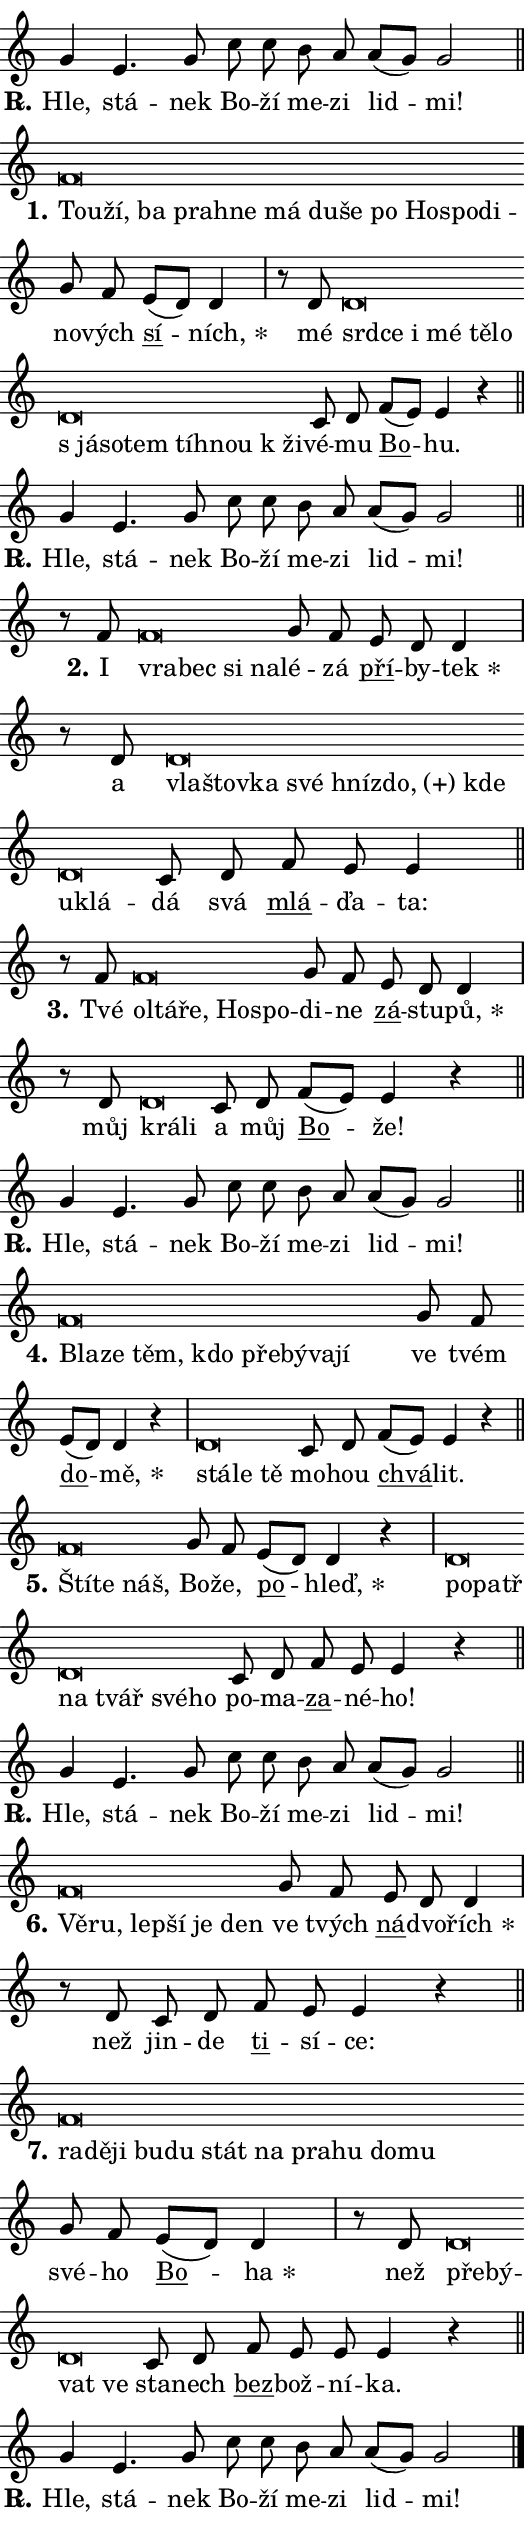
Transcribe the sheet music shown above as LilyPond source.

\version "2.24.0"
\header { tagline = "" }
\paper {
  indent = 0\cm
  top-margin = 0\cm
  right-margin = 0.13\cm % to fit lyric hyphens
  bottom-margin = 0\cm
  left-margin = 0\cm
  paper-width = 9\cm
  page-breaking = #ly:one-page-breaking
  system-system-spacing.basic-distance = #11
  score-system-spacing.basic-distance = #11
  ragged-last = ##f
}


%% Author: Thomas Morley
%% https://lists.gnu.org/archive/html/lilypond-user/2020-05/msg00002.html
#(define (line-position grob)
"Returns position of @var[grob} in current system:
   @code{'start}, if at first time-step
   @code{'end}, if at last time-step
   @code{'middle} otherwise
"
  (let* ((col (ly:item-get-column grob))
         (ln (ly:grob-object col 'left-neighbor))
         (rn (ly:grob-object col 'right-neighbor))
         (col-to-check-left (if (ly:grob? ln) ln col))
         (col-to-check-right (if (ly:grob? rn) rn col))
         (break-dir-left
           (and
             (ly:grob-property col-to-check-left 'non-musical #f)
             (ly:item-break-dir col-to-check-left)))
         (break-dir-right
           (and
             (ly:grob-property col-to-check-right 'non-musical #f)
             (ly:item-break-dir col-to-check-right))))
        (cond ((eqv? 1 break-dir-left) 'start)
              ((eqv? -1 break-dir-right) 'end)
              (else 'middle))))

#(define (tranparent-at-line-position vctor)
  (lambda (grob)
  "Relying on @code{line-position} select the relevant enry from @var{vctor}.
Used to determine transparency,"
    (case (line-position grob)
      ((end) (not (vector-ref vctor 0)))
      ((middle) (not (vector-ref vctor 1)))
      ((start) (not (vector-ref vctor 2))))))

noteHeadBreakVisibility =
#(define-music-function (break-visibility)(vector?)
"Makes @code{NoteHead}s transparent relying on @var{break-visibility}"
#{
  \override NoteHead.transparent =
    #(tranparent-at-line-position break-visibility)
#})

#(define delete-ledgers-for-transparent-note-heads
  (lambda (grob)
    "Reads whether a @code{NoteHead} is transparent.
If so this @code{NoteHead} is removed from @code{'note-heads} from
@var{grob}, which is supposed to be @code{LedgerLineSpanner}.
As a result ledgers are not printed for this @code{NoteHead}"
    (let* ((nhds-array (ly:grob-object grob 'note-heads))
           (nhds-list
             (if (ly:grob-array? nhds-array)
                 (ly:grob-array->list nhds-array)
                 '()))
           ;; Relies on the transparent-property being done before
           ;; Staff.LedgerLineSpanner.after-line-breaking is executed.
           ;; This is fragile ...
           (to-keep
             (remove
               (lambda (nhd)
                 (ly:grob-property nhd 'transparent #f))
               nhds-list)))
      ;; TODO find a better method to iterate over grob-arrays, similiar
      ;; to filter/remove etc for lists
      ;; For now rebuilt from scratch
      (set! (ly:grob-object grob 'note-heads)  '())
      (for-each
        (lambda (nhd)
          (ly:pointer-group-interface::add-grob grob 'note-heads nhd))
        to-keep))))

squashNotes = {
  \override NoteHead.X-extent = #'(-0.2 . 0.2)
  \override NoteHead.Y-extent = #'(-0.75 . 0)
  \override NoteHead.stencil =
    #(lambda (grob)
       (let ((pos (ly:grob-property grob 'staff-position)))
         (begin
           (if (< pos -7) (display "ERROR: Lower brevis then expected\n") (display ""))
           (if (<= pos -6) ly:text-interface::print ly:note-head::print))))
}
unSquashNotes = {
  \revert NoteHead.X-extent
  \revert NoteHead.Y-extent
  \revert NoteHead.stencil
}

hideNotes = \noteHeadBreakVisibility #begin-of-line-visible
unHideNotes = \noteHeadBreakVisibility #all-visible

% work-around for resetting accidentals
% https://lilypond.org/doc/v2.23/Documentation/notation/displaying-rhythms#unmetered-music
cadenzaMeasure = {
  \cadenzaOff
  \partial 1024 s1024
  \cadenzaOn
}

#(define-markup-command (accent layout props text) (markup?)
  "Underline accented syllable"
  (interpret-markup layout props
    #{\markup \override #'(offset . 4.3) \underline { #text }#}))

responsum = \markup \concat {
  "R" \hspace #-1.05 \path #0.1 #'((moveto 0 0.07) (lineto 0.9 0.8)) \hspace #0.05 "."
}

spaceSize = #0.6828661417322834 % exact space size for TeX Gyre Schola

\layout {
  \context {
    \Staff
    \remove "Time_signature_engraver"
    \override LedgerLineSpanner.after-line-breaking = #delete-ledgers-for-transparent-note-heads
  }
  \context {
    \Lyrics {
      \override LyricSpace.minimum-distance = \spaceSize
      \override LyricText.font-name = #"TeX Gyre Schola"
      \override LyricText.font-size = 1
      \override StanzaNumber.font-name = #"TeX Gyre Schola Bold"
      \override StanzaNumber.font-size = 1
    }
  }
  \context {
    \Score 
    \override NoteHead.text =
      #(lambda (grob) 
        (let ((pos (ly:grob-property grob 'staff-position)))
          #{\markup {
            \combine
              \halign #-0.55 \raise #(if (= pos -6) 0 0.5) \override #'(thickness . 2) \draw-line #'(3.2 . 0)
              \musicglyph "noteheads.sM1"
          }#}))
  }
}

% magnetic-lyrics.ily
%
%   written by
%     Jean Abou Samra <jean@abou-samra.fr>
%     Werner Lemberg <wl@gnu.org>
%
%   adapted by
%     Jiri Hon <jiri.hon@gmail.com>
%
% Version 2022-Apr-15

% https://www.mail-archive.com/lilypond-user@gnu.org/msg149350.html

#(define (Left_hyphen_pointer_engraver context)
   "Collect syllable-hyphen-syllable occurrences in lyrics and store
them in properties.  This engraver only looks to the left.  For
example, if the lyrics input is @code{foo -- bar}, it does the
following.

@itemize @bullet
@item
Set the @code{text} property of the @code{LyricHyphen} grob between
@q{foo} and @q{bar} to @code{foo}.

@item
Set the @code{left-hyphen} property of the @code{LyricText} grob with
text @q{foo} to the @code{LyricHyphen} grob between @q{foo} and
@q{bar}.
@end itemize

Use this auxiliary engraver in combination with the
@code{lyric-@/text::@/apply-@/magnetic-@/offset!} hook."
   (let ((hyphen #f)
         (text #f))
     (make-engraver
      (acknowledgers
       ((lyric-syllable-interface engraver grob source-engraver)
        (set! text grob)))
      (end-acknowledgers
       ((lyric-hyphen-interface engraver grob source-engraver)
        ;(when (not (grob::has-interface grob 'lyric-space-interface))
          (set! hyphen grob)));)
      ((stop-translation-timestep engraver)
       (when (and text hyphen)
         (ly:grob-set-object! text 'left-hyphen hyphen))
       (set! text #f)
       (set! hyphen #f)))))

#(define (lyric-text::apply-magnetic-offset! grob)
   "If the space between two syllables is less than the value in
property @code{LyricText@/.details@/.squash-threshold}, move the right
syllable to the left so that it gets concatenated with the left
syllable.

Use this function as a hook for
@code{LyricText@/.after-@/line-@/breaking} if the
@code{Left_@/hyphen_@/pointer_@/engraver} is active."
   (let ((hyphen (ly:grob-object grob 'left-hyphen #f)))
     (when hyphen
       (let ((left-text (ly:spanner-bound hyphen LEFT)))
         (when (grob::has-interface left-text 'lyric-syllable-interface)
           (let* ((common (ly:grob-common-refpoint grob left-text X))
                  (this-x-ext (ly:grob-extent grob common X))
                  (left-x-ext
                   (begin
                     ;; Trigger magnetism for left-text.
                     (ly:grob-property left-text 'after-line-breaking)
                     (ly:grob-extent left-text common X)))
                  ;; `delta` is the gap width between two syllables.
                  (delta (- (interval-start this-x-ext)
                            (interval-end left-x-ext)))
                  (details (ly:grob-property grob 'details))
                  (threshold (assoc-get 'squash-threshold details 0.2)))
             (when (< delta threshold)
               (let* (;; We have to manipulate the input text so that
                      ;; ligatures crossing syllable boundaries are not
                      ;; disabled.  For languages based on the Latin
                      ;; script this is essentially a beautification.
                      ;; However, for non-Western scripts it can be a
                      ;; necessity.
                      (lt (ly:grob-property left-text 'text))
                      (rt (ly:grob-property grob 'text))
                      (is-space (grob::has-interface hyphen 'lyric-space-interface))
                      (space (if is-space " " ""))
                      (extra-delta (if is-space spaceSize 0))
                      ;; Append new syllable.
                      (ltrt-space (if (and (string? lt) (string? rt))
                                (string-append lt space rt)
                                (make-concat-markup (list lt space rt))))
                      ;; Right-align `ltrt` to the right side.
                      (ltrt-space-markup (grob-interpret-markup
                               grob
                               (make-translate-markup
                                (cons (interval-length this-x-ext) 0)
                                (make-right-align-markup ltrt-space)))))
                 (begin
                   ;; Don't print `left-text`.
                   (ly:grob-set-property! left-text 'stencil #f)
                   ;; Set text and stencil (which holds all collected
                   ;; syllables so far) and shift it to the left.
                   (ly:grob-set-property! grob 'text ltrt-space)
                   (ly:grob-set-property! grob 'stencil ltrt-space-markup)
                   (ly:grob-translate-axis! grob (- (- delta extra-delta)) X))))))))))


#(define (lyric-hyphen::displace-bounds-first grob)
   ;; Make very sure this callback isn't triggered too early.
   (let ((left (ly:spanner-bound grob LEFT))
         (right (ly:spanner-bound grob RIGHT)))
     (ly:grob-property left 'after-line-breaking)
     (ly:grob-property right 'after-line-breaking)
     (ly:lyric-hyphen::print grob)))

squashThreshold = #0.4

\layout {
  \context {
    \Lyrics
    \consists #Left_hyphen_pointer_engraver
    \override LyricText.after-line-breaking =
      #lyric-text::apply-magnetic-offset!
    \override LyricHyphen.stencil = #lyric-hyphen::displace-bounds-first
    \override LyricText.details.squash-threshold = \squashThreshold
    \override LyricHyphen.minimum-distance = 0
    \override LyricHyphen.minimum-length = \squashThreshold
  }
}

squashText = \override LyricText.details.squash-threshold = 9999
unSquashText = \override LyricText.details.squash-threshold = \squashThreshold

leftText = \override LyricText.self-alignment-X = #LEFT
unLeftText = \revert LyricText.self-alignment-X

starOffset = #(lambda (grob) 
                (let ((x_offset (ly:self-alignment-interface::aligned-on-x-parent grob)))
                  (if (= x_offset 0) 0 (+ x_offset 1.2))))

star = #(define-music-function (syllable)(string?)
"Append star separator at the end of a syllable"
#{
  \once \override LyricText.X-offset = #starOffset
  \lyricmode { \markup {
    #syllable
    \override #'((font-name . "TeX Gyre Schola Bold")) \hspace #0.2 \lower #0.65 \larger "*"
  } }
#})

starAccent = #(define-music-function (syllable)(string?)
"Append star separator at the end of a syllable and make accent"
#{
  \once \override LyricText.X-offset = #starOffset
  \lyricmode { \markup {
    \accent #syllable
    \override #'((font-name . "TeX Gyre Schola Bold")) \hspace #0.2 \lower #0.65 \larger "*"
  } }
#})

breath = #(define-music-function (syllable)(string?)
"Append breathing indicator at the end of a syllable"
#{
  \lyricmode { \markup { #syllable "+" } }
#})

optionalBreath = #(define-music-function (syllable)(string?)
"Append optional breathing indicator at the end of a syllable"
#{
  \lyricmode { \markup { #syllable "(+)" } }
#})


\score {
    <<
        \new Voice = "melody" { \cadenzaOn \key c \major \relative { g'4 e4. g8 \bar "" c c \bar "" b a a[( g)] g2 \cadenzaMeasure \bar "||" \break } }
        \new Lyrics \lyricsto "melody" { \lyricmode { \set stanza = \responsum
Hle, stá -- nek Bo -- ží me -- zi lid -- mi! } }
    >>
    \layout {}
}

\score {
    <<
        \new Voice = "melody" { \cadenzaOn \key c \major \relative { \squashNotes f'\breve*1/16 \hideNotes \breve*1/16 \bar "" \breve*1/16 \bar "" \breve*1/16 \bar "" \breve*1/16 \bar "" \breve*1/16 \bar "" \breve*1/16 \bar "" \breve*1/16 \bar "" \breve*1/16 \bar "" \breve*1/16 \bar "" \breve*1/16 \breve*1/16 \bar "" \unHideNotes \unSquashNotes g8 f \bar "" e[( d)] d4 \cadenzaMeasure \bar "|" r8 d8 \squashNotes d\breve*1/16 \hideNotes \breve*1/16 \bar "" \breve*1/16 \bar "" \breve*1/16 \bar "" \breve*1/16 \bar "" \breve*1/16 \bar "" \breve*1/16 \bar "" \breve*1/16 \bar "" \breve*1/16 \bar "" \breve*1/16 \bar "" \breve*1/16 \breve*1/16 \bar "" \unHideNotes \unSquashNotes c8 d \bar "" f[( e)] e4 r \cadenzaMeasure \bar "||" \break } }
        \new Lyrics \lyricsto "melody" { \lyricmode { \set stanza = "1."
\leftText Tou -- \squashText ží, ba pra -- hne má du -- še po Ho -- spo -- di -- \unLeftText \unSquashText no -- vých \markup \accent sí -- \star ních, mé \leftText srd -- \squashText ce i mé tě -- lo "s já" -- so -- tem tíh -- nou "k ži" -- \unLeftText \unSquashText vé -- mu \markup \accent Bo -- hu. } }
    >>
    \layout {}
}

\score {
    <<
        \new Voice = "melody" { \cadenzaOn \key c \major \relative { g'4 e4. g8 \bar "" c c \bar "" b a a[( g)] g2 \cadenzaMeasure \bar "||" \break } }
        \new Lyrics \lyricsto "melody" { \lyricmode { \set stanza = \responsum
Hle, stá -- nek Bo -- ží me -- zi lid -- mi! } }
    >>
    \layout {}
}

\score {
    <<
        \new Voice = "melody" { \cadenzaOn \key c \major \relative { r8 f'8 \squashNotes f\breve*1/16 \hideNotes \breve*1/16 \bar "" \breve*1/16 \breve*1/16 \bar "" \unHideNotes \unSquashNotes g8 f \bar "" e d d4 \cadenzaMeasure \bar "|" r8 d8 \squashNotes d\breve*1/16 \hideNotes \breve*1/16 \bar "" \breve*1/16 \bar "" \breve*1/16 \bar "" \breve*1/16 \bar "" \breve*1/16 \bar "" \breve*1/16 \bar "" \breve*1/16 \breve*1/16 \bar "" \unHideNotes \unSquashNotes c8 d \bar "" f e e4 \cadenzaMeasure \bar "||" \break } }
        \new Lyrics \lyricsto "melody" { \lyricmode { \set stanza = "2."
I \leftText vra -- \squashText bec si na -- \unLeftText \unSquashText lé -- zá \markup \accent pří -- by -- \star tek a \leftText vla -- \squashText štov -- ka své hníz -- \optionalBreath do, kde u -- klá -- \unLeftText \unSquashText dá svá \markup \accent mlá -- ďa -- ta: } }
    >>
    \layout {}
}

\score {
    <<
        \new Voice = "melody" { \cadenzaOn \key c \major \relative { r8 f'8 \squashNotes f\breve*1/16 \hideNotes \breve*1/16 \bar "" \breve*1/16 \bar "" \breve*1/16 \breve*1/16 \bar "" \unHideNotes \unSquashNotes g8 f \bar "" e d d4 \cadenzaMeasure \bar "|" r8 d8 \squashNotes d\breve*1/16 \hideNotes \breve*1/16 \bar "" \unHideNotes \unSquashNotes c8 d \bar "" f[( e)] e4 r \cadenzaMeasure \bar "||" \break } }
        \new Lyrics \lyricsto "melody" { \lyricmode { \set stanza = "3."
Tvé \leftText ol -- \squashText tá -- ře, Ho -- spo -- \unLeftText \unSquashText di -- ne \markup \accent zá -- stu -- \star pů, můj \leftText krá -- \squashText li \unLeftText \unSquashText a můj \markup \accent Bo -- že! } }
    >>
    \layout {}
}

\score {
    <<
        \new Voice = "melody" { \cadenzaOn \key c \major \relative { g'4 e4. g8 \bar "" c c \bar "" b a a[( g)] g2 \cadenzaMeasure \bar "||" \break } }
        \new Lyrics \lyricsto "melody" { \lyricmode { \set stanza = \responsum
Hle, stá -- nek Bo -- ží me -- zi lid -- mi! } }
    >>
    \layout {}
}

\score {
    <<
        \new Voice = "melody" { \cadenzaOn \key c \major \relative { \squashNotes f'\breve*1/16 \hideNotes \breve*1/16 \bar "" \breve*1/16 \bar "" \breve*1/16 \bar "" \breve*1/16 \bar "" \breve*1/16 \bar "" \breve*1/16 \breve*1/16 \bar "" \unHideNotes \unSquashNotes g8 f \bar "" e[( d)] d4 r \cadenzaMeasure \bar "|" \squashNotes d\breve*1/16 \hideNotes \breve*1/16 \breve*1/16 \bar "" \unHideNotes \unSquashNotes c8 d \bar "" f[( e)] e4 r \cadenzaMeasure \bar "||" \break } }
        \new Lyrics \lyricsto "melody" { \lyricmode { \set stanza = "4."
\leftText Bla -- \squashText ze těm, kdo pře -- bý -- va -- jí \unLeftText \unSquashText ve tvém \markup \accent do -- \star mě, \leftText stá -- \squashText le tě \unLeftText \unSquashText mo -- hou \markup \accent chvá -- lit. } }
    >>
    \layout {}
}

\score {
    <<
        \new Voice = "melody" { \cadenzaOn \key c \major \relative { \squashNotes f'\breve*1/16 \hideNotes \breve*1/16 \breve*1/16 \bar "" \unHideNotes \unSquashNotes g8 f \bar "" e[( d)] d4 r \cadenzaMeasure \bar "|" \squashNotes d\breve*1/16 \hideNotes \breve*1/16 \bar "" \breve*1/16 \bar "" \breve*1/16 \bar "" \breve*1/16 \breve*1/16 \bar "" \unHideNotes \unSquashNotes c8 d \bar "" f e e4 r \cadenzaMeasure \bar "||" \break } }
        \new Lyrics \lyricsto "melody" { \lyricmode { \set stanza = "5."
\leftText Ští -- \squashText te náš, \unLeftText \unSquashText Bo -- že, \markup \accent po -- \star hleď, \leftText po -- \squashText patř na tvář své -- ho \unLeftText \unSquashText po -- ma -- \markup \accent za -- né -- ho! } }
    >>
    \layout {}
}

\score {
    <<
        \new Voice = "melody" { \cadenzaOn \key c \major \relative { g'4 e4. g8 \bar "" c c \bar "" b a a[( g)] g2 \cadenzaMeasure \bar "||" \break } }
        \new Lyrics \lyricsto "melody" { \lyricmode { \set stanza = \responsum
Hle, stá -- nek Bo -- ží me -- zi lid -- mi! } }
    >>
    \layout {}
}

\score {
    <<
        \new Voice = "melody" { \cadenzaOn \key c \major \relative { \squashNotes f'\breve*1/16 \hideNotes \breve*1/16 \bar "" \breve*1/16 \bar "" \breve*1/16 \bar "" \breve*1/16 \breve*1/16 \bar "" \unHideNotes \unSquashNotes g8 f \bar "" e d d4 \cadenzaMeasure \bar "|" r8 d8 c8 d \bar "" f e e4 r \cadenzaMeasure \bar "||" \break } }
        \new Lyrics \lyricsto "melody" { \lyricmode { \set stanza = "6."
\leftText Vě -- \squashText ru, lep -- ší je den \unLeftText \unSquashText ve tvých \markup \accent ná -- dvo -- \star řích než jin -- de \markup \accent ti -- sí -- ce: } }
    >>
    \layout {}
}

\score {
    <<
        \new Voice = "melody" { \cadenzaOn \key c \major \relative { \squashNotes f'\breve*1/16 \hideNotes \breve*1/16 \bar "" \breve*1/16 \bar "" \breve*1/16 \bar "" \breve*1/16 \bar "" \breve*1/16 \bar "" \breve*1/16 \bar "" \breve*1/16 \bar "" \breve*1/16 \bar "" \breve*1/16 \breve*1/16 \bar "" \unHideNotes \unSquashNotes g8 f \bar "" e[( d)] d4 \cadenzaMeasure \bar "|" r8 d8 \squashNotes d\breve*1/16 \hideNotes \breve*1/16 \bar "" \breve*1/16 \breve*1/16 \bar "" \unHideNotes \unSquashNotes c8 d \bar "" f e e e4 r \cadenzaMeasure \bar "||" \break } }
        \new Lyrics \lyricsto "melody" { \lyricmode { \set stanza = "7."
\leftText ra -- \squashText dě -- ji bu -- du stát na pra -- hu do -- mu \unLeftText \unSquashText své -- ho \markup \accent Bo -- \star ha než \leftText pře -- \squashText bý -- vat ve \unLeftText \unSquashText sta -- nech \markup \accent bez -- bož -- ní -- ka. } }
    >>
    \layout {}
}

\score {
    <<
        \new Voice = "melody" { \cadenzaOn \key c \major \relative { g'4 e4. g8 \bar "" c c \bar "" b a a[( g)] g2 \cadenzaMeasure \bar "||" \break } \bar "|." }
        \new Lyrics \lyricsto "melody" { \lyricmode { \set stanza = \responsum
Hle, stá -- nek Bo -- ží me -- zi lid -- mi! } }
    >>
    \layout {}
}
